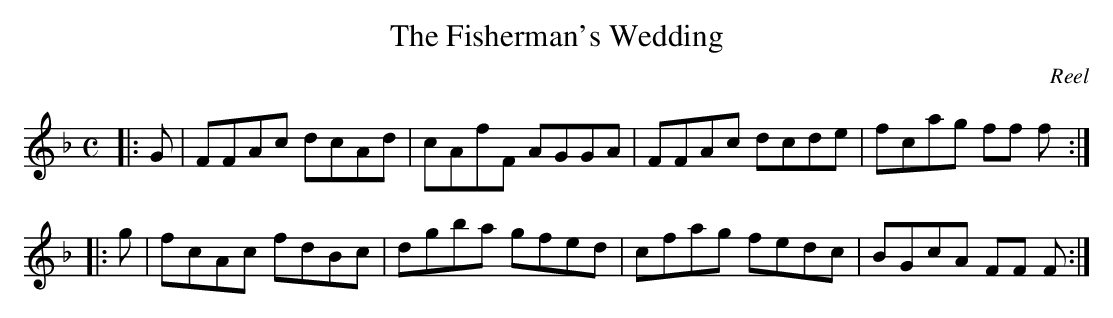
X:1
T:The Fisherman's Wedding
C:Reel
M:C
L:1/8
K:F
|:G|FFAc dcAd|cAfF AGGA|FFAc dcde|fcag ff f:|
|:g|fcAc fdBc|dgba gfed|cfag fedc|BGcA FF F:|
